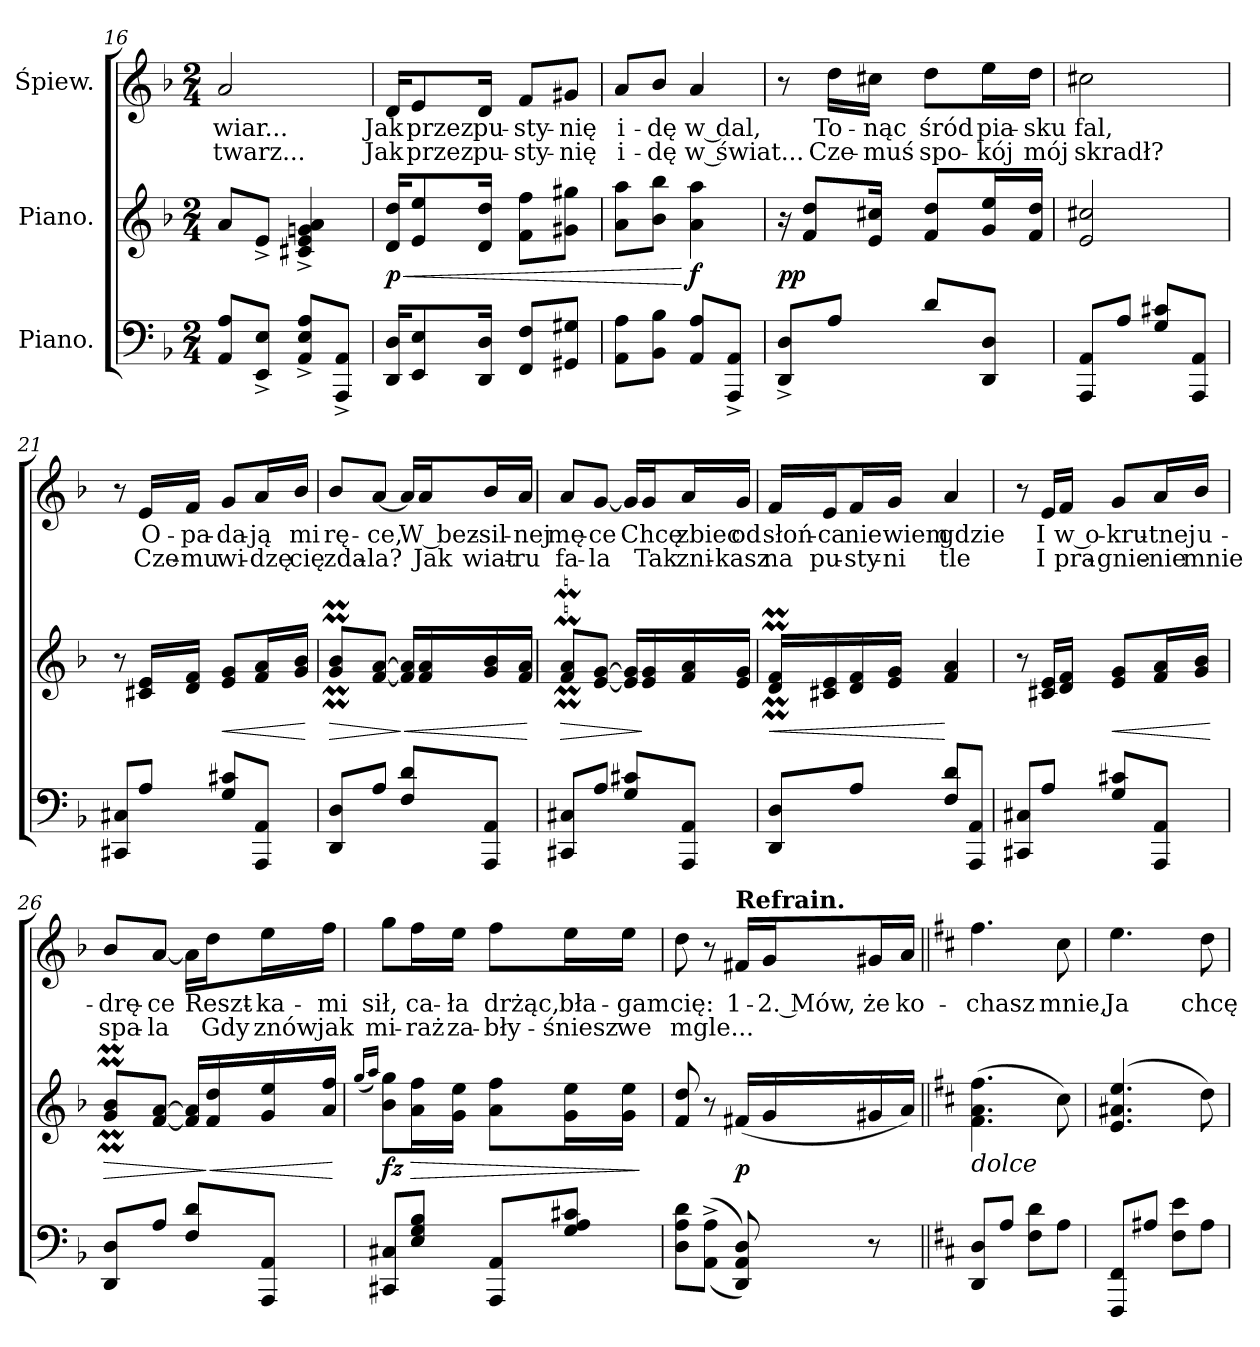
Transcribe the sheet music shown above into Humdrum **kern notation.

**kern	**kern	**dynam	**kern	**text	**text
*part3	*part2	*part2	*part1	*part1	*part1
*staff3	*staff2	*staff2	*staff1	*staff1	*staff1
*I"Piano.	*I"Piano.	*	*I"Śpiew.	*	*
*clefF4	*clefG2	*	*clefG2	*	*
*k[b-]	*k[b-]	*	*k[b-]	*	*
*d:	*d:	*	*d:	*	*
*M2/4	*M2/4	*	*M2/4	*	*
=16	=16	=16	=16	=16	=16
8AA/ 8A/L	8a/L	.	2a/	wiar...	twarz...
8EE^/ 8E^/J	8e^/J	.	.	.	.
8AA^/ 8E^/ 8A^/L	4c#X^/ 4e^/ 4gn^/ 4a^/	.	.	.	.
8AAA^/ 8AA^/J	.	.	.	.	.
=17	=17	=17	=17	=17	=17
!	!	!LO:HP:b	!	!	!
16DD/ 16D/KL	16d/ 16dd/KL	< p	16d/KL	Jak	Jak
8EE/ 8E/	8e/ 8ee/	.	8e/	przez	przez
16DD/ 16D/Jk	16d/ 16dd/Jk	.	16d/Jk	pu-	pu-
8FF/ 8F/L	8f\ 8ff\L	.	8f/L	-sty-	-sty-
8GG#X/ 8G#X/J	8g#X\ 8gg#X\J	.	8g#X/J	-nię	-nię
=18	=18	=18	=18	=18	=18
8AA\ 8A\L	8a\ 8aa\L	.	8a/L	i-	i-
8BB-\ 8B-\J	8b-\ 8bb-\J	.	8b-/J	-dę	-dę
8AA/ 8A/L	4a\ 4aa\	[ f	4a/	w dal,	w świat...
8AAA^/ 8AA^/J	.	.	.	.	.
=19	=19	=19	=19	=19	=19
8DD^/ 8D^/L	16r	pp	8r	.	.
.	8f/ 8dd/L	.	.	.	.
8A/J	.	.	16dd\LL	To-	Cze-
.	16e/ 16cc#X/Jk	.	16cc#X\JJ	-nąc	-muś
8d/L	8f/ 8dd/L	.	8dd\L	śród	spo-
8DD/ 8D/J	16g/ 16ee/L	.	16ee\L	pia-	-kój
.	16f/ 16dd/JJ	.	16dd\JJ	-sku	mój
=20	=20	=20	=20	=20	=20
8AAA/ 8AA/L	2e/ 2cc#X/	.	2cc#X\	fal,	skradł?
8A/J	.	.	.	.	.
8G/ 8c#X/L	.	.	.	.	.
8AAA/ 8AA/J	.	.	.	.	.
=21	=21	=21	=21	=21	=21
8CC#X/ 8C#X/L	8r	.	8r	.	.
8A/J	16c#X/ 16e/LL	.	16e/LL	O-	Cze-
.	16d/ 16f/JJ	.	16f/JJ	-pa-	-mu
!	!	!LO:HP:b	!	!	!
8G/ 8c#X/L	8e/ 8g/L	<	8g/L	-da-	wi-
8AAA/ 8AA/J	16f/ 16a/L	.	16a/L	-ją	-dzę
.	16g/ 16b-/JJ	.	16b-/JJ	mi	cię
.	.	[	.	.	.
=22	=22	=22	=22	=22	=22
!	!	!LO:HP:b	!	!	!
8DD/ 8D/L	8gM/ 8b-M/L	>	8b-/L	rę-	zda-
8A/J	[8f/ [8a/J	.	[8a/J	-ce,	-la?
!	!	!LO:HP:n=1:b	!	!	!
8F/ 8d/L	16f]/ 16a]/LL	] <	16a/LL]	.	.
.	16f/ 16a/	.	16a/J	W bez-	Jak
8AAA/ 8AA/J	16g/ 16b-/	.	16b-/L	-sil-	wiat-
.	16f/ 16a/JJ	.	16a/JJ	-nej	-ru
.	.	[	.	.	.
=23	=23	=23	=23	=23	=23
!	!	!LO:HP:b	!	!	!
8CC#X/ 8C#X/L	8fM/ 8aM/L	>	8a/L	mę-	fa-
8A/J	[8e/ [8g/J	.	[8g/J	-ce	-la
8G/ 8c#X/L	16e]/ 16g]/LL	.	16g/LL]	.	.
.	16e/ 16g/	]	16g/J	Chcę	Tak
8AAA/ 8AA/J	16f/ 16a/	.	16a/L	zbiec	zni-
.	16e/ 16g/JJ	.	16g/JJ	od	-kasz
=24	=24	=24	=24	=24	=24
!	!	!LO:HP:b	!	!	!
8DD/ 8D/L	16dM/ 16fM/LL	<	16f/LL	słoń-	na
.	16c#X/ 16e/	.	16e/J	-ca	pu-
8A/J	16d/ 16f/	.	16f/L	nie	-sty-
.	16e/ 16g/JJ	.	16g/JJ	wiem	-ni
8F/ 8d/L	4f/ 4a/	[	4a/	gdzie	tle
8AAA/ 8AA/J	.	.	.	.	.
=25	=25	=25	=25	=25	=25
8CC#X/ 8C#X/L	8r	.	8r	.	.
8A/J	16c#X/ 16e/LL	.	16e/LL	I	I
.	16d/ 16f/JJ	.	16f/JJ	w o-	pra-
!	!	!LO:HP:b	!	!	!
8G/ 8c#X/L	8e/ 8g/L	<	8g/L	-kru-	-gnie-
8AAA/ 8AA/J	16f/ 16a/L	.	16a/L	-tnej	-nie
.	16g/ 16b-/JJ	.	16b-/JJ	u-	mnie
.	.	[	.	.	.
=26	=26	=26	=26	=26	=26
!	!	!LO:HP:b	!	!	!
8DD/ 8D/L	8gM/ 8b-M/L	>	8b-/L	-drę-	spa-
8A/J	[8f/ [8a/J	.	[8a/J	-ce	-la
8F/ 8d/L	16f]/ 16a]/LL	.	16a\LL]	.	.
!	!	!LO:HP:n=1:b	!	!	!
.	16f/ 16dd/	] <	16dd\J	Reszt-	Gdy
8AAA/ 8AA/J	16g/ 16ee/	.	16ee\L	-ka-	znów
.	16a/ 16ff/JJ	.	16ff\JJ	-mi	jak
.	.	[	.	.	.
=27	=27	=27	=27	=27	=27
.	(16qqgg/LL	.	.	.	.
.	16qqaa/JJ)	.	.	.	.
8CC#X/ 8C#X/L	8b-\ 8gg\L	fz	8gg\L	sił,	mi-
!	!	!LO:HP:b	!	!	!
8E/ 8G/ 8B-/J	16a\ 16ff\L	>	16ff\L	ca-	-raż
.	16g\ 16ee\JJ	.	16ee\JJ	-ła	za-
8AAA/ 8AA/L	8a\ 8ff\L	.	8ff\L	drżąc,	-bły-
8G/ 8A/ 8c#X/J	16g\ 16ee\L	.	16ee\L	bła-	-śniesz
.	16g\ 16ee\JJ	.	16ee\JJ	-gam	we
.	.	]	.	.	.
=28	=28	=28	=28	=28	=28
8D\ 8A\ 8d\L	8f/ 8dd/	.	8dd\	cię:	mgle...
(<(>8AA^\ 8A^\J	8r	.	8r	.	.
!	!	!	!LO:TX:a:B:t=Refrain.	!	!
8DD/ 8AA/ 8D/))	(16f#X/LL	p	16f#X/LL	1-	.
.	16g/	.	16g/J	-2. Mów,	.
8r	16g#X/	.	16g#X/L	że	.
.	16a/JJ)	.	16a/JJ	ko-	.
=29||	=29||	=29||	=29||	=29||	=29||
*k[f#c#]	*k[f#c#]	*	*k[f#c#]	*	*
!	!LO:TX:b:i:t=dolce	!	!	!	!
8DD/ 8D/L	(4.f#\ 4.a\ 4.ff#\	.	4.ff#\	-chasz	.
8A/J	.	.	.	.	.
8F#\ 8d\L	.	.	.	.	.
8A\J	8cc#\)	.	8cc#\	mnie,	.
=30	=30	=30	=30	=30	=30
8FFF#/ 8FF#/L	(4.e/ 4.a#X/ 4.ee/	.	4.ee\	Ja	.
8A#X/J	.	.	.	.	.
8F#\ 8e\L	.	.	.	.	.
8A#\J	8dd\)	.	8dd\	chcę	.
=	=	=	=	=	=
*-	*-	*-	*-	*-	*-
